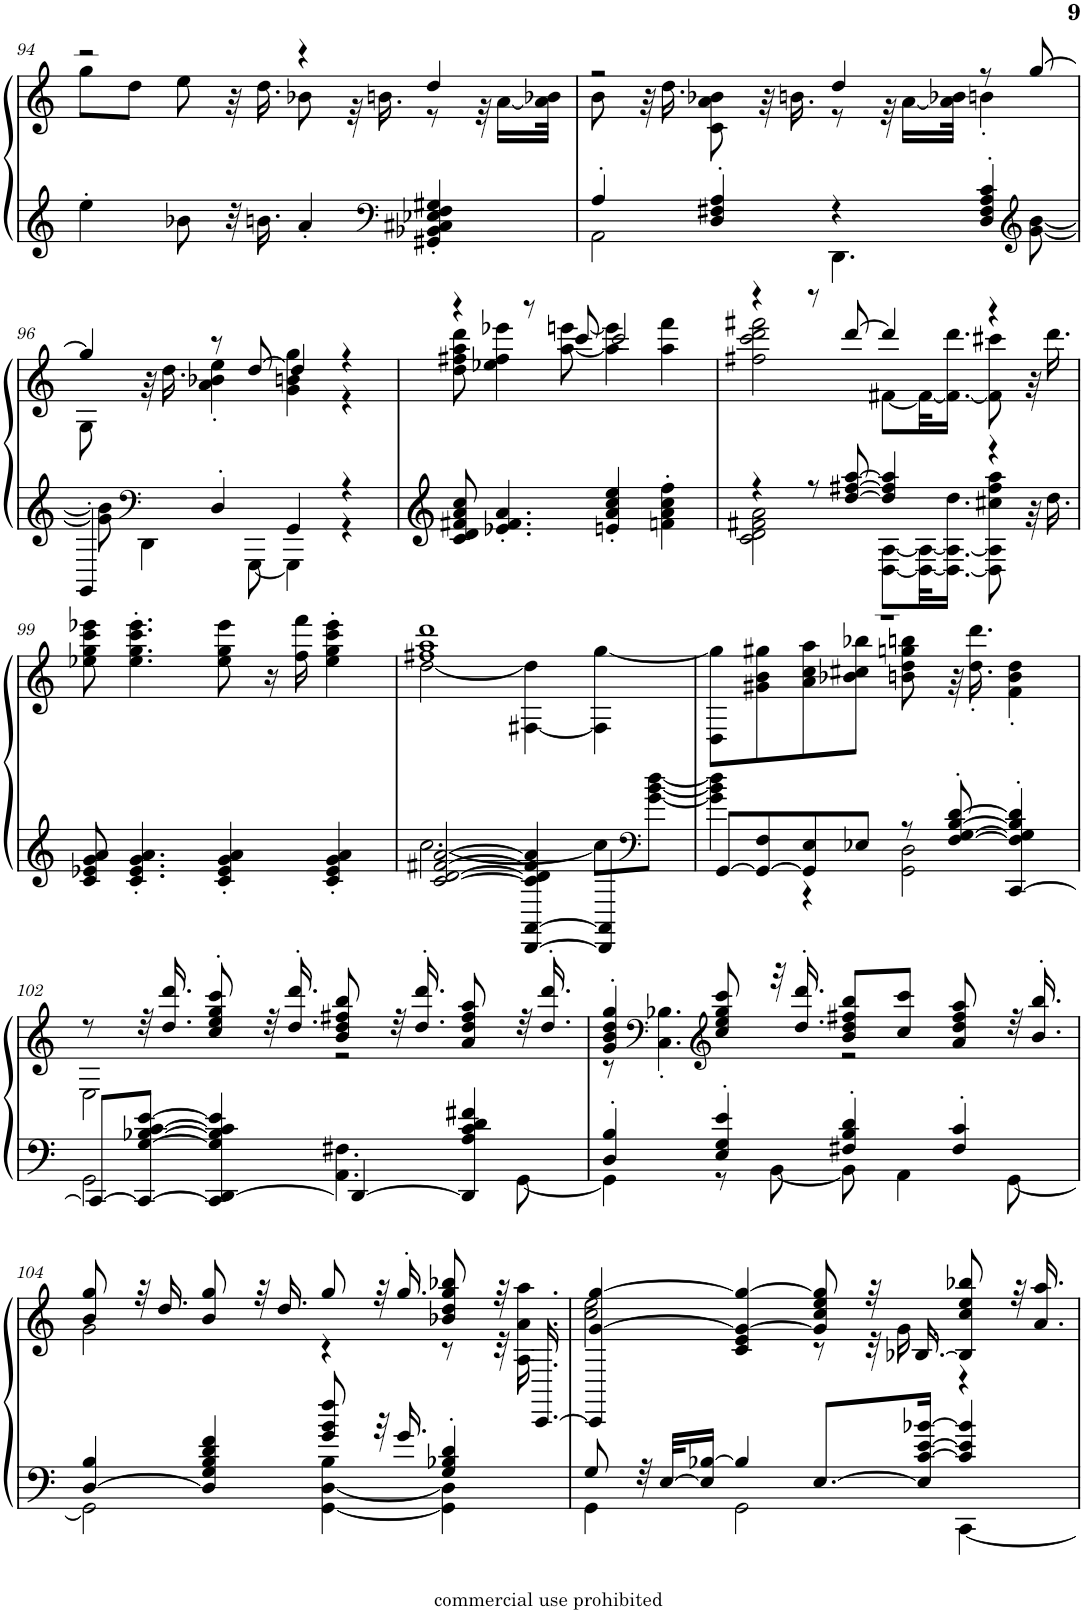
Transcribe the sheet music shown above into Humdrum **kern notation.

**kern	**kern
*part1	*part1
*staff2	*staff1
*I"Piano, Railroad Blues - QRS Word Roll #1141	*
*I'Pno.	*
!!LO:PB:g=z
*clefG2	*clefF4
*k[]	*k[]
*M4/4	*M4/4
=94	=94
*	*^
4ee'\	2r	8gg\L
.	.	8dd\J
8b-X\	.	8ee\
32r	.	32r
16.bn\	.	16.dd\
4a'/	4r	8b-X\
.	.	32r
.	.	16.bn\
*clefF4	*	*
4GG#X/' 4BB-X/' 4C#X/' 4E-X/' 4F/' 4G#X/'	4dd/	8r
.	.	32r
.	.	[16a\LL
.	.	32a\] 32b-X\JJk
=95	=95	=95
*^	*	*
4A'/	2AA\	2r	8b\
.	.	.	32r
.	.	.	16.dd\
4D/' 4F#X/' 4A/'	.	.	8c\ 8a\ 8b-X\
.	.	.	32r
.	.	.	16.bn\
4r	4.DD\	4dd/	8r
.	.	.	32r
.	.	.	[16a\LL
.	.	.	32a\] 32b-X\JJk
4D/' 4F#/' 4A/' 4c/'	.	8r	4bn'\
*clefG2	*	*	*
.	[8g\ [8b\	[8gg/	.
!!LO:LB:g=z	!!
=96	=96	=96	=96
4GG'/	8g\] 8b\]	4gg/]	8G\
*clefF4	*	*	*
.	4DD\	.	32r
.	.	.	16.dd\
4D'/	.	8r	4a\' 4b-X\' 4ee\'
.	[8GGG\	[8dd/	.
4GG/	4GGG\]	4dd/]	4g\ 4bn\ 4gg\
4r	4r	4r	4r
*v	*v	*	*
=97	=97	=97
8c/ 8d/ 8f#X/ 8a/ 8cc/	4r	8dd\ 8ff#X\ 8aa\ 8ddd\
4.e-X/' 4.f#/' 4.a/'	.	4ee-X\ 4ff#\ 4eee-X\
.	8r	.
.	8ccc/	[8aa\ [8eeen\
4en/' 4a/' 4cc/' 4ee/'	2ccc/	4aa\] 4eee\]
4fn\' 4a\' 4cc\' 4ff\'	.	4aa\ 4fff\
=98	=98	=98
*^	*	*
4r	2c\ 2d\ 2f#X\ 2a\	4r	2ff#X\ 2ccc\ 2ddd\ 2fff#X\
8r	.	8r	.
[8dd/ [8ff#X/ [8aa/	.	[8ddd/	.
4dd/] 4ff#/] 4aa/]	[8D\ [8A\L	4ddd/]	[8f#X\L
.	32D\_ 32A\_KL	.	32f#\KL_
.	16.D\_ 16.A\_ 16.dd\JJ	.	16.f#\_ 16.ddd\JJ
4r	8D\] 8A\] 8cc#X\ 8ff#\ 8aa\	4r	8f#\] 8ccc#X\
.	32r	.	32r
.	16.dd\	.	16.ddd\
*v	*v	*	*
*	*v	*v
!!LO:LB:g=z
=99	=99
8c/ 8e-X/ 8g/ 8a/	8ee-X\ 8gg\ 8ccc\ 8eee-X\
4.c/' 4.e-/' 4.g/' 4.a/'	4.ee-\' 4.gg\' 4.ccc\' 4.eee-\'
4c/' 4e-/' 4g/' 4a/'	8ee-\ 8gg\ 8eee-\
.	16r
.	16ff\ 16fff\
4c/' 4e-/' 4g/' 4a/'	4ee-\' 4gg\' 4ccc\' 4eee-\'
=100	=100
*^	*^
[2c/ [2d/ [2f#X/ [2a/	[2.cc\	1ff#X 1aa 1ddd	[2dd\
[4DD/ [4AA/ 4c/] 4d/] 4f#/] 4a/]	.	.	[4F#X\ 4dd\]
4DD/] 4AA/]	8cc\L]	.	4F#\] [4gg\
*clefF4	*	*	*
.	[8g\ [8b\ [8dd\J	.	.
=101	=101	=101	=101
[8GG/L	4g\] 4b\] 4dd\]	1r	8D\ 8gg\]L
8GG/_ 8F/	.	.	8g#X\ 8b\ 8gg#X\
8GG/] 8E/	4r	.	8a\ 8cc\ 8aa\
8E-X/J	.	.	8b-X\ 8cc#X\ 8bb-X\J
8r	2GG\ 2D\	.	8bn\ 8dd\ 8ggn\ 8bbn\
[8F/' [8G/' [8B/' [8d/'	.	.	32r
.	.	.	16.dd\' 16.ddd\'
[4CC/' 4F/]' 4G/]' 4B/]' 4d/]'	.	.	4f\' 4b\' 4dd\'
!!LO:LB:g=z	!!
=102	=102	=102	=102
8CC/L_	2GG\	8r	2E\
8CC/_ [8G/ [8B-X/ [8c/ [8e/J	.	32r	.
.	.	16.dd/ 16.ddd/	.
4CC/] [4DD/ 4G/] 4B-/] 4c/] 4e/]	.	8cc/' 8ee/' 8gg/' 8ccc/'	.
.	.	32r	.
.	.	16.dd/' 16.ddd/'	.
4DD/_	4.AA\ 4.F#X\	8b/ 8dd/ 8ff#X/ 8bb/	2r
.	.	32r	.
.	.	16.dd/' 16.ddd/'	.
4DD/] 4A/ 4c/ 4d/ 4f#X/	.	8a/ 8dd/ 8ff#/ 8aa/	.
.	[8GG\	32r	.
.	.	16.dd/' 16.ddd/'	.
=103	=103	=103	=103
4D/' 4B/'	4GG\]	4g/' 4b/' 4dd/' 4gg/'	8r
*	*	*clefF4	*
.	.	.	4.C\' 4.B-X\'
*	*	*clefG2	*
4E/' 4G/' 4e/'	8r	8cc/ 8ee/ 8gg/ 8ccc/	.
.	[8BB\	32r	.
.	.	16.dd/' 16.ddd/'	.
4F#X/' 4B/' 4d/'	8BB\]	8b/ 8dd/ 8ff#X/ 8bb/L	2r
.	4AA\	8cc/ 8ccc/J	.
4F#/' 4c/'	.	8a/ 8dd/ 8ff#/ 8aa/	.
.	[8GG\	32r	.
.	.	16.b/' 16.bb/'	.
!!LO:LB:g=z	!!
=104	=104	=104	=104
[4D/ 4B/	2GG\]	8b/ 8gg/	2g\
.	.	32r	.
.	.	16.dd/	.
4D/] 4G/ 4B/ 4d/ 4f/	.	8b/ 8gg/	.
.	.	32r	.
.	.	16.dd/	.
8g/ 8b/ 8ff/	[4GG\ [4D\ 4B\	8gg/	4r
32r	.	32r	.
16.g/	.	16.gg'/	.
4G/' 4B-X/' 4d/'	4GG\] 4D\]	8b-X/ 8dd/ 8gg/ 8bb-X/	8r
.	.	32r	32r
.	.	[16.CC/	16.A\ 16.a\ 16.aa\
=105	=105	=105	=105
8G/	4GG\	4CC/] [4g/ [4gg/	2cc\ 2ee\
32r	.	.	.
[32E/KLL	.	.	.
16E/] [16B-X/JJ	.	.	.
4B-/]	2GG\	4c/ 4e/ 4g/_ 4gg/_	.
[8.E/L	.	8g/] 8cc/ 8ee/ 8gg/]	8r
.	.	32r	32r
.	.	[16.B-X/	16.g\
16E/] [16c/ [16e/ [16b-X/Jk	.	.	.
4c/] 4e/] 4b-/]	[4CC\	8B-/] 8cc/ 8ee/ 8bb-X/	4r
.	.	32r	.
.	.	16.a/ 16.aa/	.
*v	*v	*	*
*	*v	*v
=	=
*-	*-
